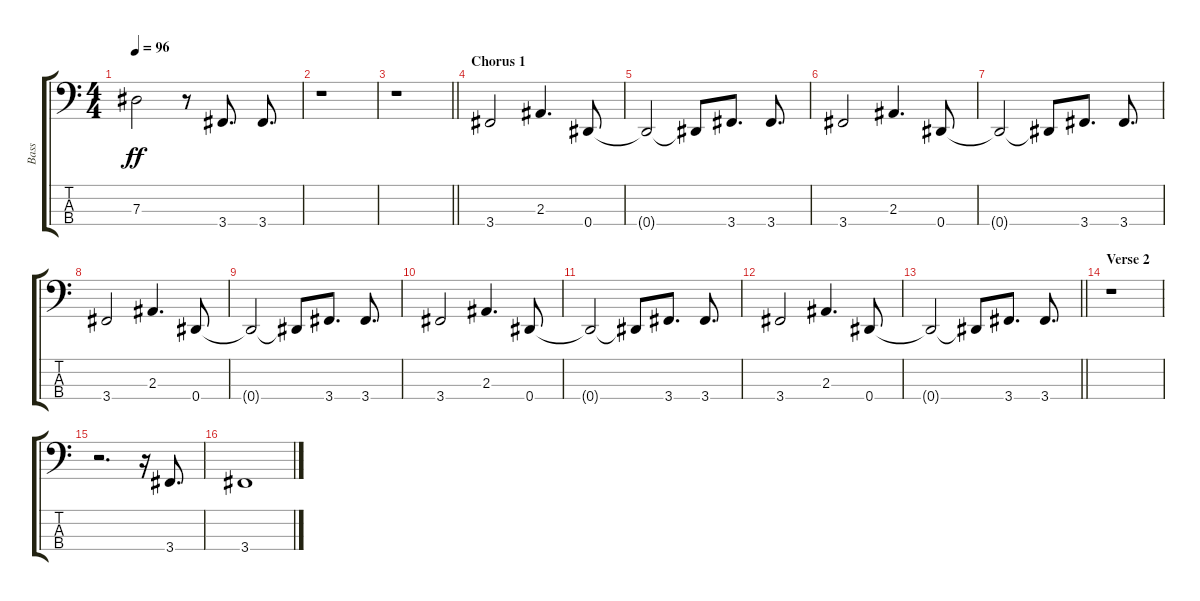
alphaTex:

\track ("Bass" "Bass") {instrument electricbassfinger}
\staff {score tabs}
\tuning (Gb2 Db2 Ab1 Eb1) {hide}
\ts (4 4)
\tempo 96
\clef f4
\ks c
7.3{t}.2{dy ff} r.8 3.4.8{d} 3.4.8{d} |
r.1 |
\barLineRight lightlight
r.1 |
\section ("" "Chorus 1")
3.4.2 2.3.4{d} 0.4.8 |
0.4{t}.2 0.4{t}.8 3.4.8{d} 3.4.8{d} |
3.4.2 2.3.4{d} 0.4.8 |
0.4{t}.2 0.4{t}.8 3.4.8{d} 3.4.8{d} |
3.4.2 2.3.4{d} 0.4.8 |
0.4{t}.2 0.4{t}.8 3.4.8{d} 3.4.8{d} |
3.4.2 2.3.4{d} 0.4.8 |
0.4{t}.2 0.4{t}.8 3.4.8{d} 3.4.8{d} |
3.4.2 2.3.4{d} 0.4.8 |
\barLineRight lightlight
0.4{t}.2 0.4{t}.8 3.4.8{d} 3.4.8{d} |
\section ("" "Verse 2")
r.1 |
r.2{d} r.16 3.4.8{d} |
3.4.1
